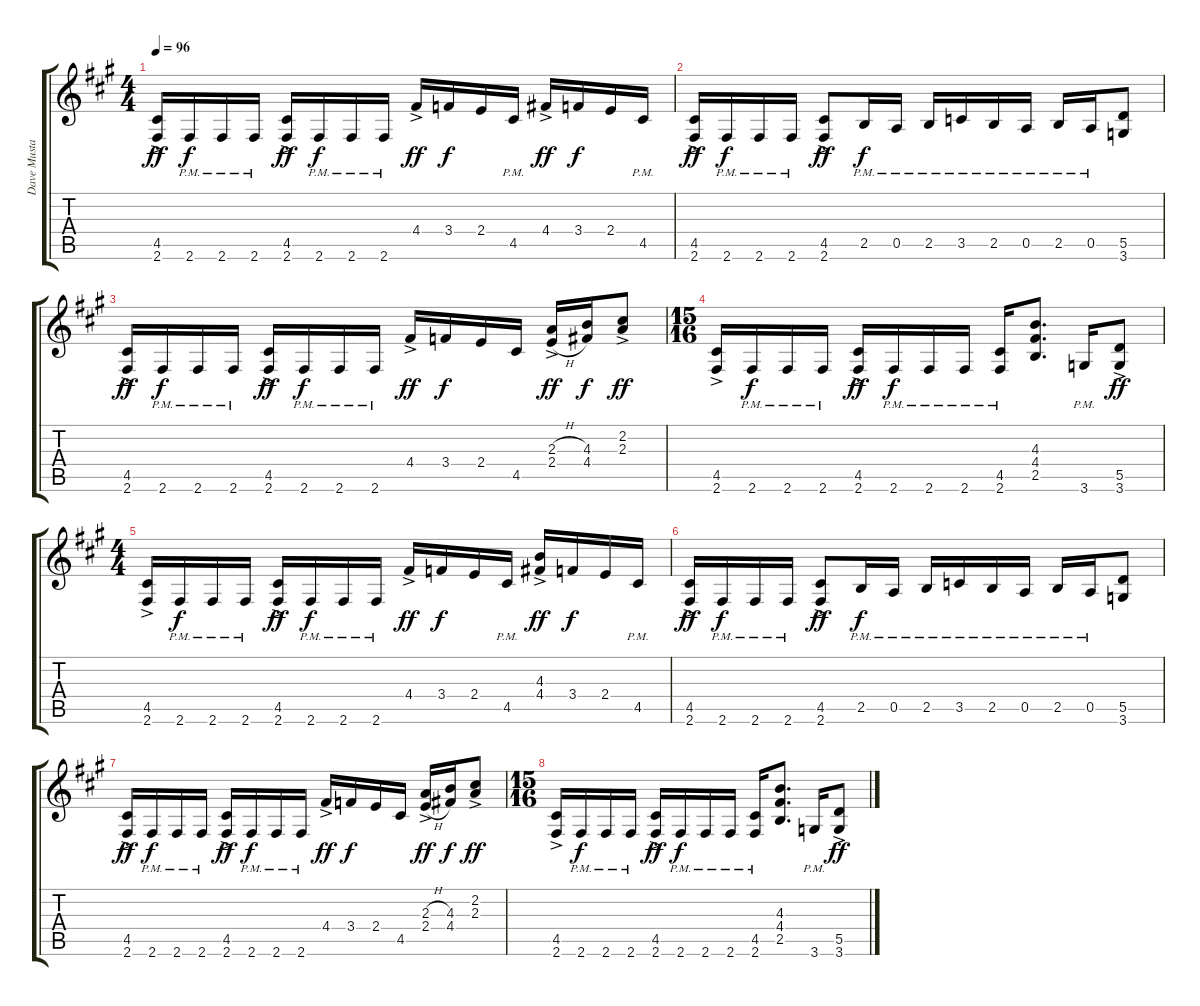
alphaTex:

\track ("Dave Mustaine" "Dave Musta") {instrument distortionguitar}
\staff {score tabs}
\tuning (E4 B3 G3 D3 A2 E2) {hide}
\ts (4 4)
\tempo 96
\clef g2
\ks f#minor
(4.5{ac} 2.6{ac}).16{dy ff} 2.6{pm}.16{dy f} 2.6{pm}.16 2.6{pm}.16 (4.5{ac} 2.6{ac}).16{dy ff} 2.6{pm}.16{dy f} 2.6{pm}.16 2.6{pm}.16 4.4{ac}.16{dy ff} 3.4.16{dy f} 2.4.16 4.5{pm}.16 4.4{ac}.16{dy ff} 3.4.16{dy f} 2.4.16 4.5{pm}.16 |
(4.5{ac} 2.6{ac}).16{dy ff} 2.6{pm}.16{dy f} 2.6{pm}.16 2.6{pm}.16 (4.5{ac} 2.6{ac}).8{dy ff} 2.5{pm}.16{dy f} 0.5{pm}.16 2.5{pm}.16 3.5{pm}.16 2.5{pm}.16 0.5{pm}.16 2.5{pm}.16 0.5{pm}.16 (5.5 3.6).8 |
(4.5{ac} 2.6{ac}).16{dy ff} 2.6{pm}.16{dy f} 2.6{pm}.16 2.6{pm}.16 (4.5{ac} 2.6{ac}).16{dy ff} 2.6{pm}.16{dy f} 2.6{pm}.16 2.6{pm}.16 4.4{ac}.16{dy ff} 3.4.16{dy f} 2.4.16 4.5.16 (2.3{h} 2.4{h ac}).16{dy ff} (4.3 4.4).16{dy f} (2.2{ac} 2.3{ac}).8{dy ff} |
\ts (15 16)
(4.5{ac} 2.6{ac}).16 2.6{pm}.16{dy f} 2.6{pm}.16 2.6{pm}.16 (4.5{ac} 2.6{ac}).16{dy ff} 2.6{pm}.16{dy f} 2.6{pm}.16 2.6{pm}.16 (4.5{pm} 2.6{pm}).16 (4.3 4.4 2.5).8{d} 3.6{pm}.16 (5.5{ac} 3.6{ac}).8{dy ff} |
\ts (4 4)
(4.5{ac} 2.6{ac}).16 2.6{pm}.16{dy f} 2.6{pm}.16 2.6{pm}.16 (4.5{ac} 2.6{ac}).16{dy ff} 2.6{pm}.16{dy f} 2.6{pm}.16 2.6{pm}.16 4.4{ac}.16{dy ff} 3.4.16{dy f} 2.4.16 4.5{pm}.16 (4.3 4.4{ac}).16{dy ff} 3.4.16{dy f} 2.4.16 4.5{pm}.16 |
(4.5{ac} 2.6{ac}).16{dy ff} 2.6{pm}.16{dy f} 2.6{pm}.16 2.6{pm}.16 (4.5{ac} 2.6{ac}).8{dy ff} 2.5{pm}.16{dy f} 0.5{pm}.16 2.5{pm}.16 3.5{pm}.16 2.5{pm}.16 0.5{pm}.16 2.5{pm}.16 0.5{pm}.16 (5.5 3.6).8 |
(4.5{ac} 2.6{ac}).16{dy ff} 2.6{pm}.16{dy f} 2.6{pm}.16 2.6{pm}.16 (4.5{ac} 2.6{ac}).16{dy ff} 2.6{pm}.16{dy f} 2.6{pm}.16 2.6{pm}.16 4.4{ac}.16{dy ff} 3.4.16{dy f} 2.4.16 4.5.16 (2.3{h} 2.4{h ac}).16{dy ff} (4.3 4.4).16{dy f} (2.2{ac} 2.3{ac}).8{dy ff} |
\ts (15 16)
(4.5{ac} 2.6{ac}).16 2.6{pm}.16{dy f} 2.6{pm}.16 2.6{pm}.16 (4.5{ac} 2.6{ac}).16{dy ff} 2.6{pm}.16{dy f} 2.6{pm}.16 2.6{pm}.16 (4.5{pm} 2.6{pm}).16 (4.3 4.4 2.5).8{d} 3.6{pm}.16 (5.5{ac} 3.6{ac}).8{dy ff}
